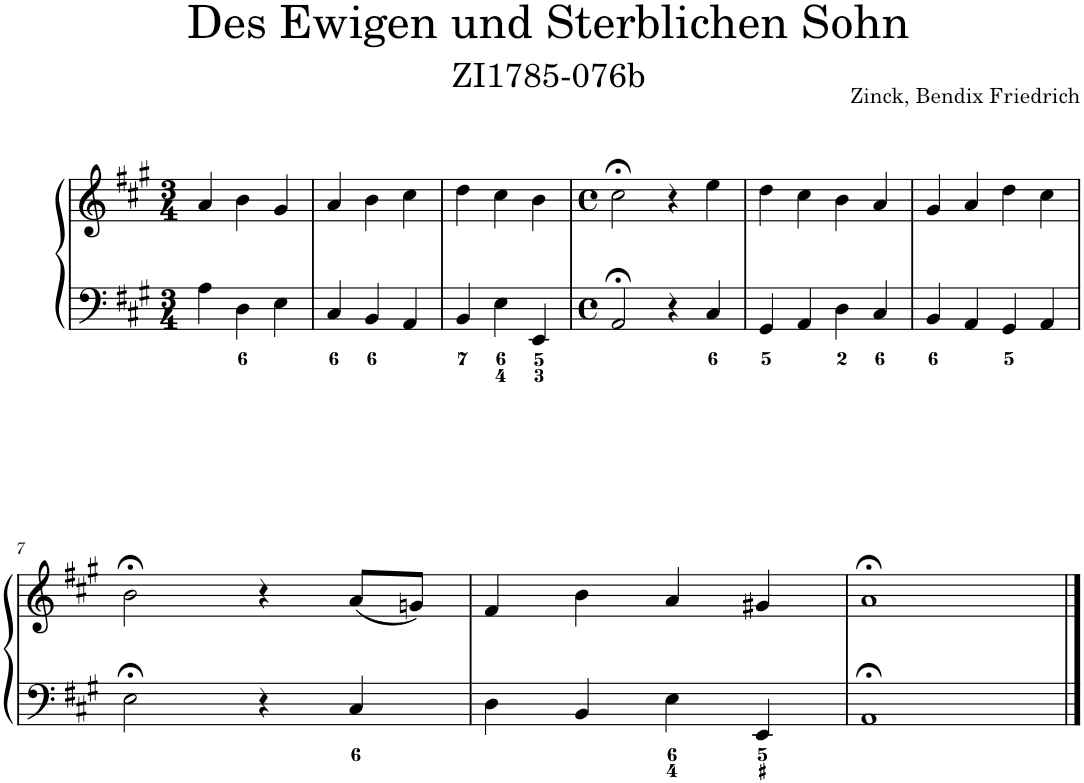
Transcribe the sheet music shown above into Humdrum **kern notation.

**kern	**kern
*part1	*part1
*staff2	*staff1
*I"Piano	*
*I'Pno.	*
*clefF4	*clefG2
*k[f#c#g#]	*k[f#c#g#]
*M3/4	*M3/4
=1	=1
4A\	4a/
4D\	4b\
4E\	4g#/
=2	=2
4C#/	4a/
4BB/	4b\
4AA/	4cc#\
=3	=3
4BB/	4dd\
4E\	4cc#\
4EE/	4b\
=4	=4
*M4/4	*M4/4
*met(c)	*met(c)
2AA;</	2cc#;<\
4r	4r
4C#/	4ee\
=5	=5
4GG#/	4dd\
4AA/	4cc#\
4D\	4b\
4C#/	4a/
=6	=6
4BB/	4g#/
4AA/	4a/
4GG#/	4dd\
4AA/	4cc#\
!!LO:LB:g=z
=7	=7
2E;<\	2b;<\
4r	4r
4C#/	(8a/L
.	8gn/J)
=8	=8
4D\	4f#/
4BB/	4b\
4E\	4a/
4EE/	4g#X/
=9	=9
1AA;<	1a;<
==	==
*-	*-
